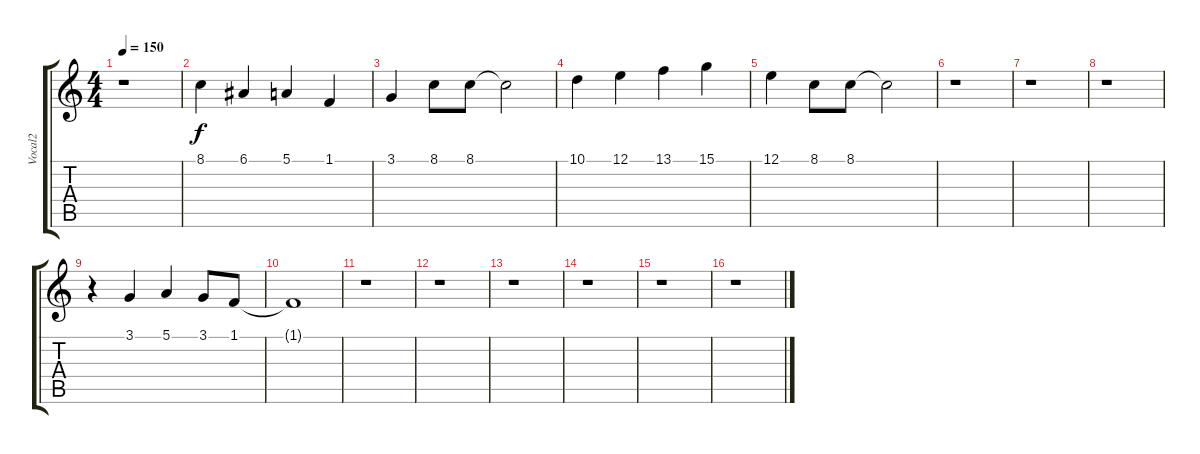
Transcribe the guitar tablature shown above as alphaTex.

\track ("Vocal2" "Vocal2") {instrument violin}
\staff {score tabs}
\tuning (E4 B3 G3 D3 A2 E2) {hide}
\ts (4 4)
\tempo 150
\clef g2
\ks c
r.1{dy f} |
8.1.4 6.1.4 5.1.4 1.1.4 |
3.1.4 8.1.8 8.1.8 8.1{t}.2 |
10.1.4 12.1.4 13.1.4 15.1.4 |
12.1.4 8.1.8 8.1.8 8.1{t}.2 |
r.1 |
r.1 |
r.1 |
r.4 3.1.4 5.1.4 3.1.8 1.1.8 |
1.1{t}.1 |
r.1 |
r.1 |
r.1 |
r.1 |
r.1 |
r.1
